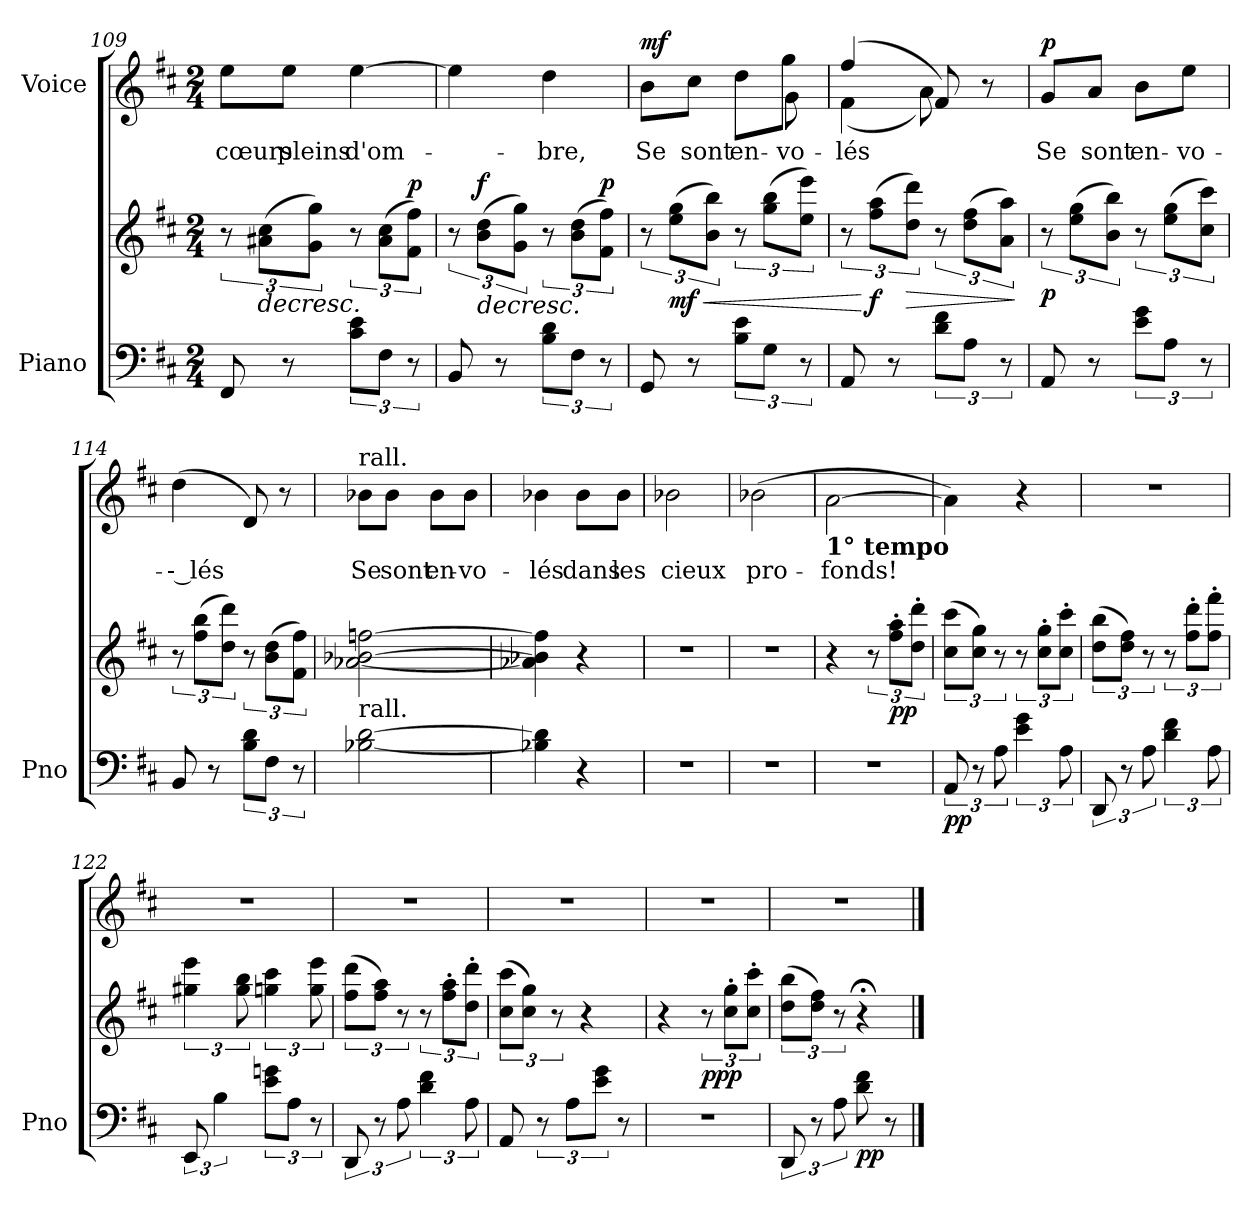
**kern	**kern	**dynam	**kern	**text	**dynam
*part2	*part2	*part2	*part1	*part1	*part1
*staff3	*staff2	*staff2/3	*staff1	*staff1	*staff1
*I"Piano	*	*	*I"Voice	*	*
*I'Pno	*	*	*	*	*
!!LO:LB:g=z
*clefF4	*clefG2	*	*clefG2	*	*
*k[f#c#]	*k[f#c#]	*	*k[f#c#]	*	*
*M2/4	*M2/4	*	*M2/4	*	*
=109	=109	=109	=109	=109	=109
!	!	!LO:DY:b	!	!LO:LY:b	!
!	!	!LO:DY:n=1:b	!	!	!
8FF#/	12r	other-dynamics f	8ee\L	cœurs	.
!	!	!LO:HP:b	!	!	!
.	(>12a#X\ 12cc#\L	>	.	.	.
!	!	!	!	!LO:LY:b	!
8r	.	.	8ee\J	pleins	.
.	12g\ 12gg\J)	.	.	.	.
!	!	!	!	!LO:LY:b	!
12c#\ 12e\L	12r	.	[4ee\	d'om-	.
12F#\J	(>12a#\ 12cc#\L	.	.	.	.
!	!	!LO:DY:n=2:a	!	!	!
12r	12f#\ 12ff#\J)	p	.	.	.
.	.	]	.	.	.
=110	=110	=110	=110	=110	=110
8BB/	12r	.	4ee\]	.	.
!	!	!LO:HP:b	!	!	!
!	!	!LO:DY:n=1:a	!	!	!
.	(>12b\ 12dd\L	> f	.	.	.
8r	.	.	.	.	.
.	12g\ 12gg\J)	.	.	.	.
!	!	!	!	!LO:LY:b	!
12B\ 12d\L	12r	.	4dd\	-bre,	.
12F#\J	(>12b\ 12dd\L	.	.	.	.
!	!	!LO:DY:n=2:a	!	!	!
12r	12f#\ 12ff#\J)	p	.	.	.
.	.	]	.	.	.
=111	=111	=111	=111	=111	=111
!	!	!	!	!LO:LY:b	!LO:DY:a
*	*	*	*^	*	*
8GG/	12r	.	8b\L	4.ryy	Se	mf
!	!	!LO:HP:b	!	!	!	!
!	!	!LO:DY:n=1:b	!	!	!	!
.	(>12ee\ 12gg\L	< mf	.	.	.	.
!	!	!	!	!	!LO:LY:b	!
8r	.	.	8cc#\J	.	sont	.
.	12b\ 12bb\J)	.	.	.	.	.
!	!	!	!	!	!LO:LY:b	!
12B\ 12e\L	12r	.	8dd\L	.	en-	.
12G\J	(>12gg\ 12bb\L	.	.	.	.	.
!	!	!	!	!	!LO:LY:b	!
.	.	.	8gg\J	8g\	-vo-	.
12r	12ee\ 12eee\J)	.	.	.	.	.
=112	=112	=112	=112	=112	=112	=112
!	!	!	!	!	!LO:LY:b	!
8AA/	12r	.	(>4ff#/	(<4f#\	-lés	.
!	!	!LO:DY:n=1:b	!	!	!	!
.	(>12ff#\ 12aa\L	[ f	.	.	.	.
8r	.	.	.	.	.	.
!	!	!LO:HP:b	!	!	!	!
.	12dd\ 12ddd\J)	>	.	.	.	.
12d\ 12f#\L	12r	.	8f#/)	8a\)	.	.
12A\J	(>12dd\ 12ff#\L	.	.	.	.	.
.	.	.	8r	8ryy	.	.
12r	12a\ 12aa\J)	.	.	.	.	.
*	*	*	*v	*v	*	*
.	.	]	.	.	.
=113	=113	=113	=113	=113	=113
!	!	!LO:DY:b	!	!LO:LY:b	!LO:DY:a
8AA/	12r	p	8g/L	Se	p
.	(>12ee\ 12gg\L	.	.	.	.
!	!	!	!	!LO:LY:b	!
8r	.	.	8a/J	sont	.
.	12b\ 12bb\J)	.	.	.	.
!	!	!	!	!LO:LY:b	!
12e\ 12g\L	12r	.	8b\L	en-	.
12A\J	(>12ee\ 12gg\L	.	.	.	.
!	!	!	!	!LO:LY:b	!
.	.	.	8ee\J	-vo-	.
12r	12cc#\ 12ccc#\J)	.	.	.	.
!!LO:LB:g=z
=114	=114	=114	=114	=114	=114
!	!	!	!	!LO:LY:b	!
8BB/	12r	.	(>4dd\	-- lés	.
.	(>12ff#\ 12bb\L	.	.	.	.
8r	.	.	.	.	.
.	12dd\ 12ddd\J)	.	.	.	.
12B\ 12d\L	12r	.	8d/)	.	.
12F#\J	(>12b\ 12dd\L	.	.	.	.
.	.	.	8r	.	.
12r	12f#\ 12ff#\J)	.	.	.	.
=115	=115	=115	=115	=115	=115
*	*	*	*MM100	*	*
!	!	!	!LO:TX:a:t=rall.	!	!
!	!LO:TX:b:t=rall.	!	!	!	!
!	!	!	!	!LO:LY:b	!
[2B-X\ [2d\	[2a-X\ [2b-X\ [2ffn\	.	8b-X\L	Se	.
!	!	!	!	!LO:LY:b	!
.	.	.	8b-\J	sont	.
!	!	!	!	!LO:LY:b	!
.	.	.	8b-\L	en-	.
!	!	!	!	!LO:LY:b	!
.	.	.	8b-\J	-vo-	.
=116	=116	=116	=116	=116	=116
*	*	*	*MM96	*	*
!	!	!	!	!LO:LY:b	!
4B-X\] 4d\]	4a-X\] 4b-X\] 4ffn\]	.	4b-X\	-lés	.
!	!	!	!	!LO:LY:b	!
4r	4r	.	8b-\L	dans	.
!	!	!	!	!LO:LY:b	!
.	.	.	8b-\J	les	.
=117	=117	=117	=117	=117	=117
!	!	!	!	!LO:LY:b	!
2r	2r	.	2b-X\	cieux	.
=118	=118	=118	=118	=118	=118
!	!	!	!	!LO:LY:b	!
2r	2r	.	(>2b-X\	pro-	.
=119	=119	=119	=119	=119	=119
*	*	*	*MM116	*	*
!	!	!	!LO:TX:b:B:t=1° tempo	!	!
!	!	!	!	!LO:LY:b	!
2r	4r	.	[2a\	-fonds!	.
.	12r	.	.	.	.
!	!	!LO:DY:b	!	!	!
.	12ff#\' 12aa\'L	pp	.	.	.
.	12dd\' 12ddd\'J	.	.	.	.
=120	=120	=120	=120	=120	=120
*^	*	*	*	*	*
!	!	!	!LO:DY:b=2	!	!	!
12AA/	4ryy	(>12cc#\ 12ccc#\L	pp	4a\])	.	.
12r	.	12cc#\ 12gg\J)	.	.	.	.
12A\	.	12r	.	.	.	.
6e\ 6g\	4rEEyy	12r	.	4r	.	.
.	.	12cc#\' 12gg\'L	.	.	.	.
12A\	.	12cc#\' 12ccc#\'J	.	.	.	.
!!LO:LB:g=z
=121	=121	=121	=121	=121	=121	=121
12DD/	4ryy	(>12dd\ 12bb\L	.	2r	.	.
12r	.	12dd\ 12ff#\J)	.	.	.	.
12A\	.	12r	.	.	.	.
6d\ 6f#\	4rEEyy	12r	.	.	.	.
.	.	12ff#\' 12ddd\'L	.	.	.	.
12A\	.	12ff#\' 12fff#\'J	.	.	.	.
*v	*v	*	*	*	*	*
=122	=122	=122	=122	=122	=122
12EE/	6gg#X\ 6eee\	.	2r	.	.
6B\	.	.	.	.	.
.	12gg#\ 12bb\	.	.	.	.
12e\ 12gn\L	6ggn\ 6ccc#\	.	.	.	.
12A\J	.	.	.	.	.
12r	12gg\ 12eee\	.	.	.	.
=123	=123	=123	=123	=123	=123
*^	*	*	*	*	*
12DD/	4ryy	(>12ff#\ 12ddd\L	.	2r	.	.
12r	.	12ff#\ 12aa\J)	.	.	.	.
12A\	.	12r	.	.	.	.
6d\ 6f#\	4rEEyy	12r	.	.	.	.
.	.	12ff#\' 12aa\'L	.	.	.	.
12A\	.	12dd\' 12ddd\'J	.	.	.	.
*v	*v	*	*	*	*	*
=124	=124	=124	=124	=124	=124
8AA/	(>12cc#\ 12ccc#\L	.	2r	.	.
.	12cc#\ 12gg\J)	.	.	.	.
12r	.	.	.	.	.
.	12r	.	.	.	.
12A\L	.	.	.	.	.
.	4r	.	.	.	.
12e\ 12g\J	.	.	.	.	.
8r	.	.	.	.	.
=125	=125	=125	=125	=125	=125
2r	4r	.	2r	.	.
!	!	!LO:DY:b	!	!	!
.	12r	ppp	.	.	.
.	12cc#\' 12gg\'L	.	.	.	.
.	12cc#\' 12ccc#\'J	.	.	.	.
=126	=126	=126	=126	=126	=126
*^	*	*	*	*	*
12DD/	4ryy	(>12dd\ 12bb\L	.	2r	.	.
12r	.	12dd\ 12ff#\J)	.	.	.	.
12A\	.	12r	.	.	.	.
!	!	!	!LO:DY:b=2	!	!	!
8d\ 8f#\	4rEEyy	4r;<	pp	.	.	.
8r	.	.	.	.	.	.
*v	*v	*	*	*	*	*
==	==	==	==	==	==
*-	*-	*-	*-	*-	*-
